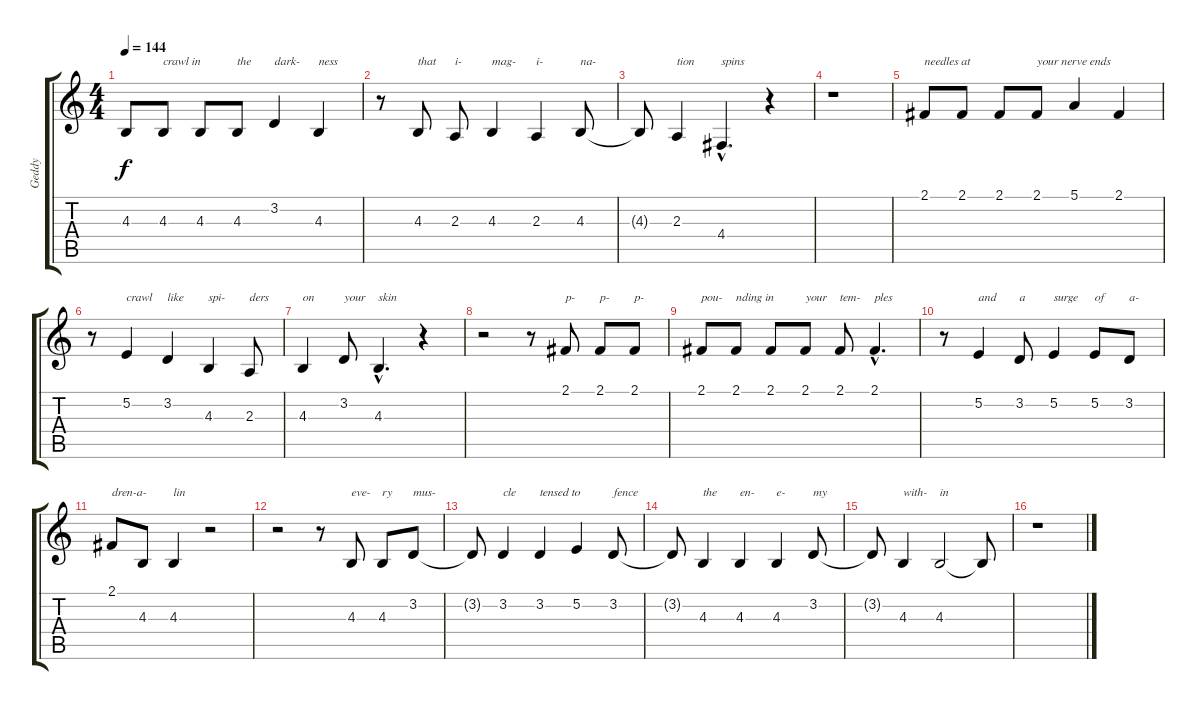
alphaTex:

\track ("Geddy" "Geddy") {instrument lead6voice}
\staff {score tabs}
\tuning (E4 B3 G3 D3 A2 E2) {hide}
\ts (4 4)
\tempo 144
\clef g2
\ks c
4.3{t}.8{dy f} 4.3.8{txt "crawl in"} 4.3.8 4.3.8{txt "the"} 3.2.4{txt "dark-"} 4.3.4{txt "ness"} |
r.8 4.3.8{txt "that"} 2.3.8{txt "i-"} 4.3.4{txt "mag-"} 2.3.4{txt "i-"} 4.3.8{txt "na-"} |
4.3{t}.8 2.3.4{txt "tion"} 4.4{hac}.4{d txt "spins"} r.4 |
r.1 |
2.1.8{txt "needles at"} 2.1.8 2.1.8 2.1.8{txt "your nerve ends"} 5.1.4 2.1.4 |
r.8 5.2.4{txt "crawl"} 3.2.4{txt "like"} 4.3.4{txt "spi-"} 2.3.8{txt "ders"} |
4.3.4{txt "on"} 3.2.8{txt "your"} 4.3{hac}.4{d txt "skin"} r.4 |
r.2 r.8 2.1.8{txt "p-"} 2.1.8{txt "p-"} 2.1.8{txt "p-"} |
2.1.8{txt "pou-"} 2.1.8{txt "nding in"} 2.1.8 2.1.8{txt "your"} 2.1.8{txt "tem-"} 2.1{hac}.4{d txt "ples"} |
r.8 5.2.4{txt "and"} 3.2.8{txt "a"} 5.2.4{txt "surge"} 5.2.8{txt "of"} 3.2.8{txt "a-"} |
2.1.8{txt "dren-a-"} 4.3.8 4.3.4{txt "lin"} r.2 |
r.2 r.8 4.3.8{txt "eve-"} 4.3.8{txt "ry"} 3.2.8{txt "mus-"} |
3.2{t}.8 3.2.4{txt "cle"} 3.2.4{txt "tensed to"} 5.2.4 3.2.8{txt "fence"} |
3.2{t}.8 4.3.4{txt "the"} 4.3.4{txt "en-"} 4.3.4{txt "e-"} 3.2.8{txt "my"} |
3.2{t}.8 4.3.4{txt "with-"} 4.3.2{txt "in"} 4.3{t}.8 |
r.1
